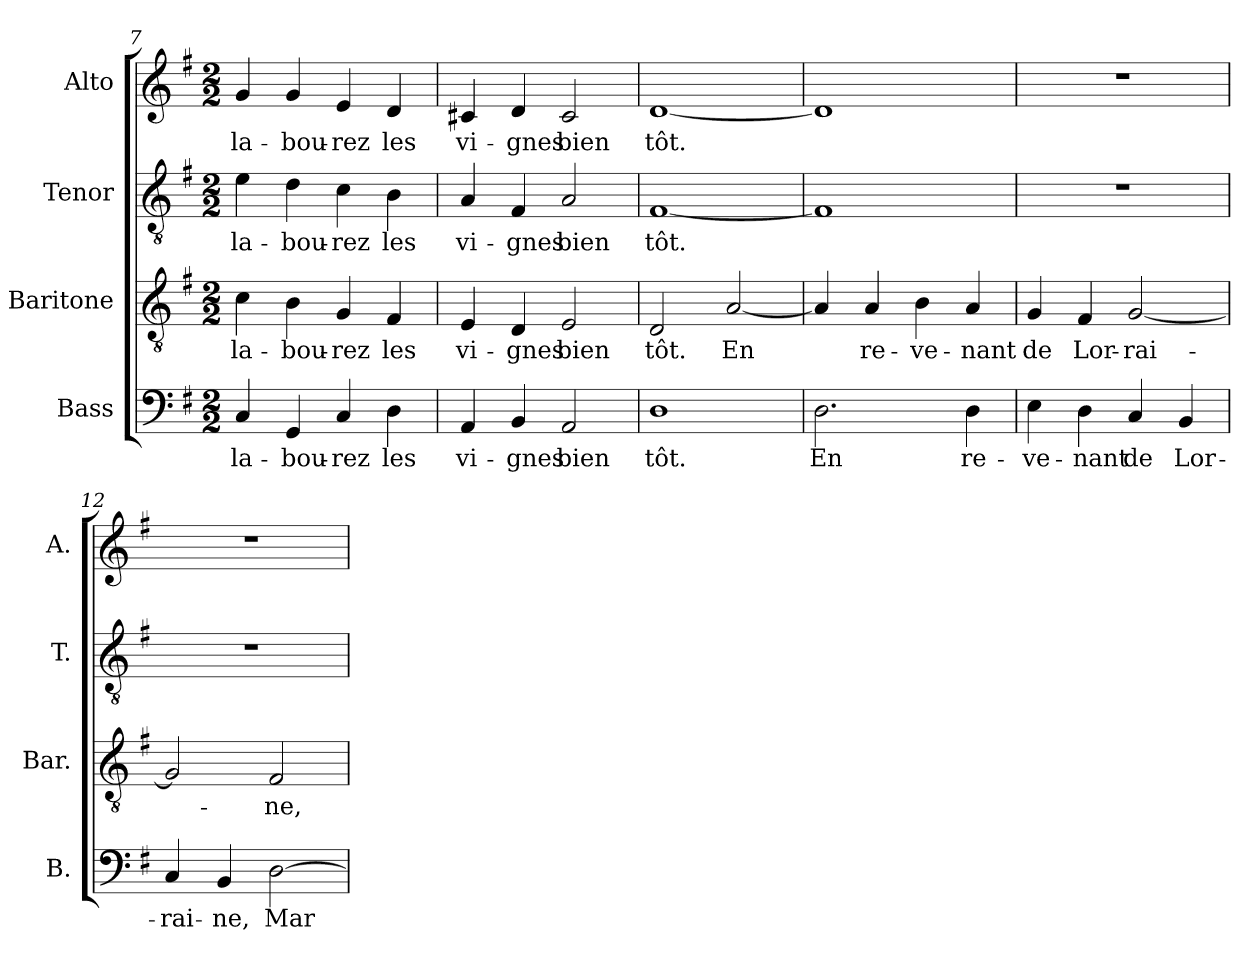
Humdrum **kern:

**kern	**text	**kern	**text	**kern	**text	**kern	**text
*part4	*part4	*part3	*part3	*part2	*part2	*part1	*part1
*staff4	*staff4	*staff3	*staff3	*staff2	*staff2	*staff1	*staff1
*I"Bass	*	*I"Baritone	*	*I"Tenor	*	*I"Alto	*
*I'B.	*	*I'Bar.	*	*I'T.	*	*I'A.	*
*clefF4	*	*clefGv2	*	*clefGv2	*	*clefG2	*
*	*	*ITrd7c12	*	*ITrd7c12	*	*	*
*k[f#]	*	*k[f#]	*	*k[f#]	*	*k[f#]	*
*G:	*	*G:	*	*G:	*	*G:	*
*M2/2	*	*M2/2	*	*M2/2	*	*M2/2	*
=7	=7	=7	=7	=7	=7	=7	=7
!	!LO:LY:b:color=#000000	!	!	!	!	!	!
!	!	!	!LO:LY:b:color=#000000	!	!	!	!
!	!	!	!	!	!LO:LY:b:color=#000000	!	!
!	!	!	!	!	!	!	!LO:LY:b:color=#000000
4Ci/	la-	4Ci\	la-	4Ei\	la-	4gi/	la-
!	!LO:LY:b:color=#000000	!	!	!	!	!	!
!	!	!	!LO:LY:b:color=#000000	!	!	!	!
!	!	!	!	!	!LO:LY:b:color=#000000	!	!
!	!	!	!	!	!	!	!LO:LY:b:color=#000000
4GGi/	-bou-	4BBi\	-bou-	4Di\	-bou-	4gi/	-bou-
!	!LO:LY:b:color=#000000	!	!	!	!	!	!
!	!	!	!LO:LY:b:color=#000000	!	!	!	!
!	!	!	!	!	!LO:LY:b:color=#000000	!	!
!	!	!	!	!	!	!	!LO:LY:b:color=#000000
4Ci/	-rez	4GGi/	-rez	4Ci\	-rez	4ei/	-rez
!	!LO:LY:b:color=#000000	!	!	!	!	!	!
!	!	!	!LO:LY:b:color=#000000	!	!	!	!
!	!	!	!	!	!LO:LY:b:color=#000000	!	!
!	!	!	!	!	!	!	!LO:LY:b:color=#000000
4Di\	les	4FF#i/	les	4BBi\	les	4di/	les
!!LO:LB:g=z
=8	=8	=8	=8	=8	=8	=8	=8
!	!LO:LY:b:color=#000000	!	!	!	!	!	!
!	!	!	!LO:LY:b:color=#000000	!	!	!	!
!	!	!	!	!	!LO:LY:b:color=#000000	!	!
!	!	!	!	!	!	!	!LO:LY:b:color=#000000
4AAi/	vi-	4EEi/	vi-	4AAi/	vi-	4c#Xi/	vi-
!	!LO:LY:b:color=#000000	!	!	!	!	!	!
!	!	!	!LO:LY:b:color=#000000	!	!	!	!
!	!	!	!	!	!LO:LY:b:color=#000000	!	!
!	!	!	!	!	!	!	!LO:LY:b:color=#000000
4BBi/	-gnes	4DDi/	-gnes	4FF#i/	-gnes	4di/	-gnes
!	!LO:LY:b:color=#000000	!	!	!	!	!	!
!	!	!	!LO:LY:b:color=#000000	!	!	!	!
!	!	!	!	!	!LO:LY:b:color=#000000	!	!
!	!	!	!	!	!	!	!LO:LY:b:color=#000000
2AAi/	bien	2EEi/	bien	2AAi/	bien	2c#i/	bien
=9	=9	=9	=9	=9	=9	=9	=9
!	!LO:LY:b:color=#000000	!	!	!	!	!	!
!	!	!	!LO:LY:b:color=#000000	!	!	!	!
!	!	!	!	!	!LO:LY:b:color=#000000	!	!
!	!	!	!	!	!	!	!LO:LY:b:color=#000000
1Di	tôt.	2DDi/	tôt.	[1FF#i	tôt.	[1di	tôt.
!	!	!	!LO:LY:b:color=#000000	!	!	!	!
.	.	[2AAi/	En	.	.	.	.
=10	=10	=10	=10	=10	=10	=10	=10
!	!LO:LY:b:color=#000000	!	!	!	!	!	!
2.Di\	En	4AAi/]	.	1FF#i]	.	1di]	.
!	!	!	!LO:LY:b:color=#000000	!	!	!	!
.	.	4AAi/	re-	.	.	.	.
!	!	!	!LO:LY:b:color=#000000	!	!	!	!
.	.	4BBi\	-ve-	.	.	.	.
!	!LO:LY:b:color=#000000	!	!	!	!	!	!
!	!	!	!LO:LY:b:color=#000000	!	!	!	!
4Di\	re-	4AAi/	-nant	.	.	.	.
=11	=11	=11	=11	=11	=11	=11	=11
!	!LO:LY:b:color=#000000	!	!	!	!	!	!
!	!	!	!LO:LY:b:color=#000000	!	!	!	!
4Ei\	-ve-	4GGi/	de	1r	.	1r	.
!	!LO:LY:b:color=#000000	!	!	!	!	!	!
!	!	!	!LO:LY:b:color=#000000	!	!	!	!
4Di\	-nant	4FF#i/	Lor-	.	.	.	.
!	!LO:LY:b:color=#000000	!	!	!	!	!	!
!	!	!	!LO:LY:b:color=#000000	!	!	!	!
4Ci/	de	[2GGi/	-rai-	.	.	.	.
!	!LO:LY:b:color=#000000	!	!	!	!	!	!
4BBi/	Lor-	.	.	.	.	.	.
=12	=12	=12	=12	=12	=12	=12	=12
!	!LO:LY:b:color=#000000	!	!	!	!	!	!
4Ci/	-rai-	2GGi/]	.	1r	.	1r	.
!	!LO:LY:b:color=#000000	!	!	!	!	!	!
4BBi/	-ne,	.	.	.	.	.	.
!	!LO:LY:b:color=#000000	!	!	!	!	!	!
!	!	!	!LO:LY:b:color=#000000	!	!	!	!
[2Di\	Mar-	2FF#i/	-ne,	.	.	.	.
=	=	=	=	=	=	=	=
*-	*-	*-	*-	*-	*-	*-	*-
